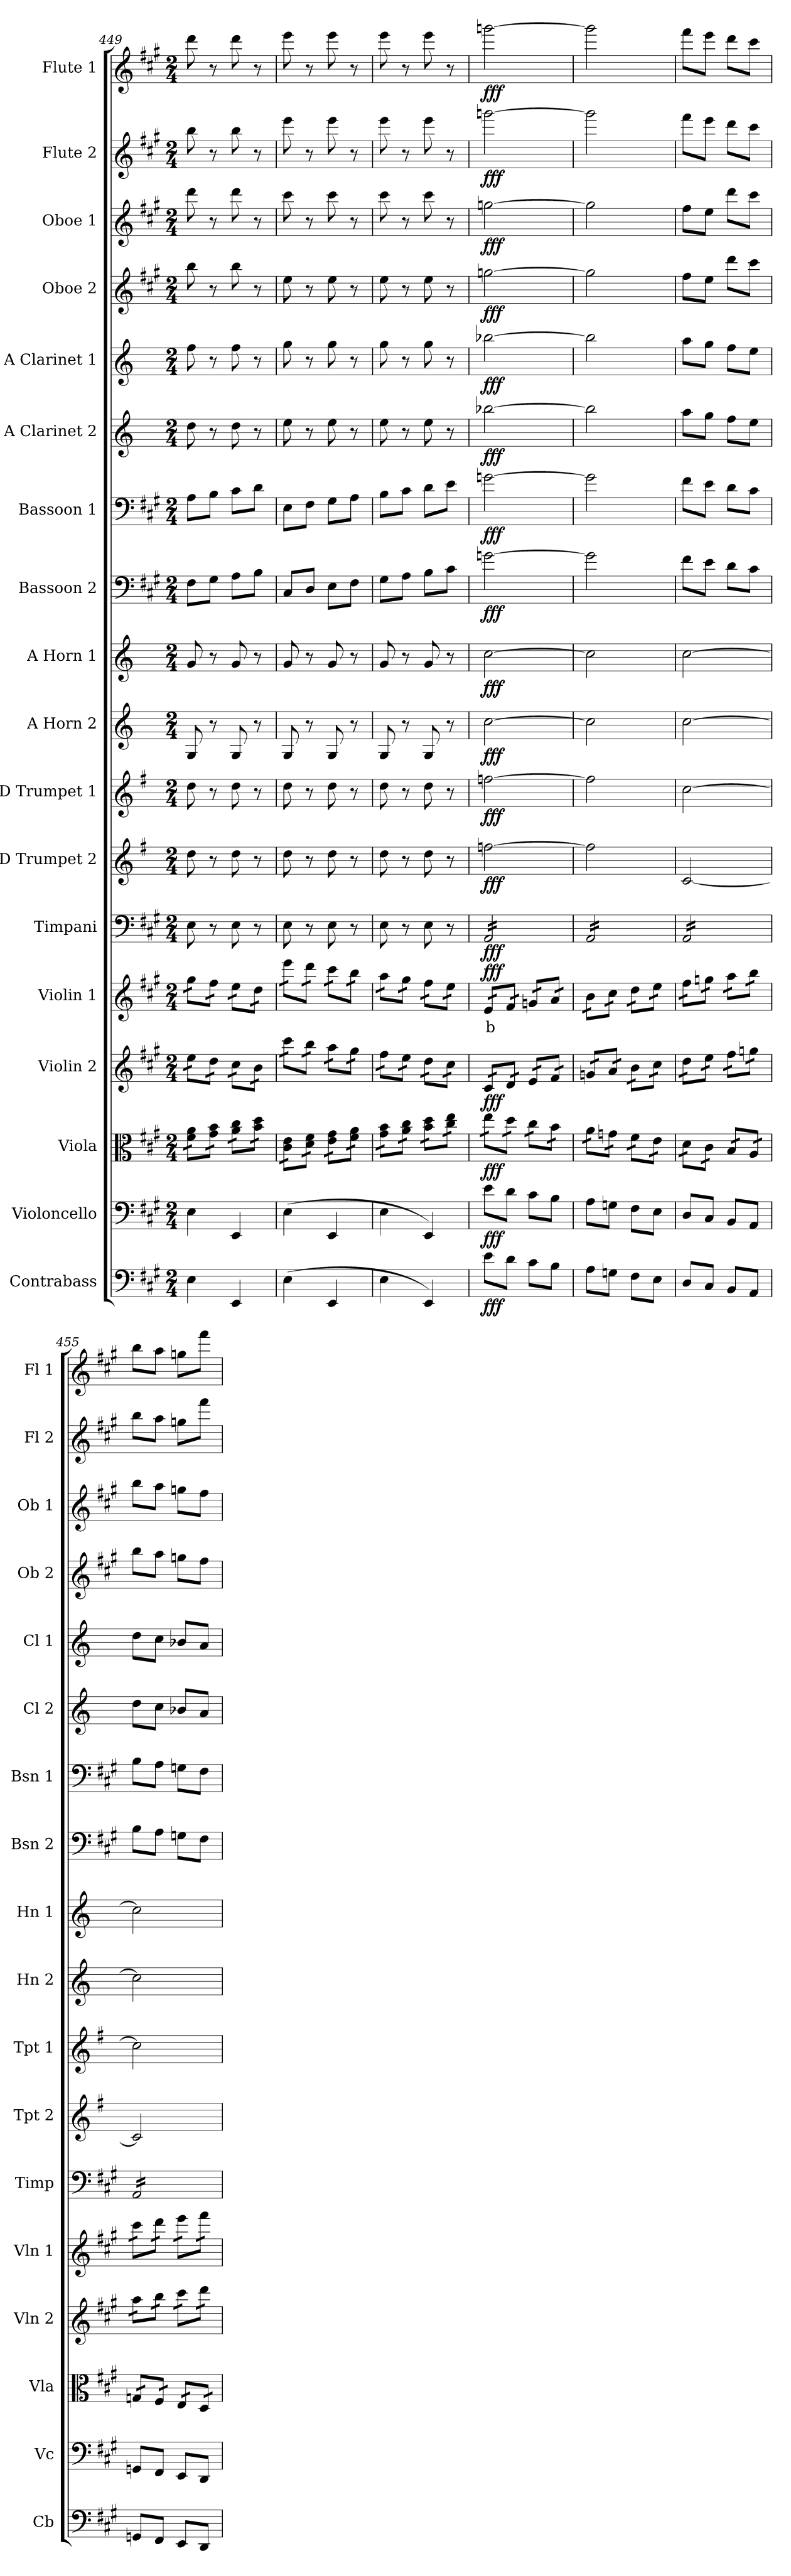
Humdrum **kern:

**kern	**dynam	**kern	**dynam	**kern	**dynam	**kern	**dynam	**kern	**text	**dynam	**kern	**dynam	**kern	**dynam	**kern	**dynam	**kern	**dynam	**kern	**dynam	**kern	**dynam	**kern	**dynam	**kern	**dynam	**kern	**dynam	**kern	**dynam	**kern	**dynam	**kern	**dynam	**kern	**dynam
*part18	*part18	*part17	*part17	*part16	*part16	*part15	*part15	*part14	*part14	*part14	*part13	*part13	*part12	*part12	*part11	*part11	*part10	*part10	*part9	*part9	*part8	*part8	*part7	*part7	*part6	*part6	*part5	*part5	*part4	*part4	*part3	*part3	*part2	*part2	*part1	*part1
*staff18	*staff18	*staff17	*staff17	*staff16	*staff16	*staff15	*staff15	*staff14	*staff14	*staff14	*staff13	*staff13	*staff12	*staff12	*staff11	*staff11	*staff10	*staff10	*staff9	*staff9	*staff8	*staff8	*staff7	*staff7	*staff6	*staff6	*staff5	*staff5	*staff4	*staff4	*staff3	*staff3	*staff2	*staff2	*staff1	*staff1
*I"Contrabass	*	*I"Violoncello	*	*I"Viola	*	*I"Violin 2	*	*I"Violin 1	*	*	*I"Timpani	*	*I"D Trumpet 2	*	*I"D Trumpet 1	*	*I"A Horn 2	*	*I"A Horn 1	*	*I"Bassoon 2	*	*I"Bassoon 1	*	*I"A Clarinet 2	*	*I"A Clarinet 1	*	*I"Oboe 2	*	*I"Oboe 1	*	*I"Flute 2	*	*I"Flute 1	*
*I'Cb	*	*I'Vc	*	*I'Vla	*	*I'Vln 2	*	*I'Vln 1	*	*	*I'Timp	*	*I'Tpt 2	*	*I'Tpt 1	*	*I'Hn 2	*	*I'Hn 1	*	*I'Bsn 2	*	*I'Bsn 1	*	*I'Cl 2	*	*I'Cl 1	*	*I'Ob 2	*	*I'Ob 1	*	*I'Fl 2	*	*I'Fl 1	*
*clefF4	*	*clefF4	*	*clefC3	*	*clefG2	*	*clefG2	*	*	*clefF4	*	*clefG2	*	*clefG2	*	*clefG2	*	*clefG2	*	*clefF4	*	*clefF4	*	*clefG2	*	*clefG2	*	*clefG2	*	*clefG2	*	*clefG2	*	*clefG2	*
*ITrd7c12	*	*	*	*	*	*	*	*	*	*	*	*	*ITrd-1c-2	*	*ITrd-1c-2	*	*ITrd2c3	*	*ITrd2c3	*	*	*	*	*	*ITrd2c3	*	*ITrd2c3	*	*	*	*	*	*	*	*	*
*k[f#c#g#]	*	*k[f#c#g#]	*	*k[f#c#g#]	*	*k[f#c#g#]	*	*k[f#c#g#]	*	*	*k[f#c#g#]	*	*k[f#c#g#]	*	*k[f#c#g#]	*	*k[f#c#g#]	*	*k[f#c#g#]	*	*k[f#c#g#]	*	*k[f#c#g#]	*	*k[f#c#g#]	*	*k[f#c#g#]	*	*k[f#c#g#]	*	*k[f#c#g#]	*	*k[f#c#g#]	*	*k[f#c#g#]	*
*M2/4	*	*M2/4	*	*M2/4	*	*M2/4	*	*M2/4	*	*	*M2/4	*	*M2/4	*	*M2/4	*	*M2/4	*	*M2/4	*	*M2/4	*	*M2/4	*	*M2/4	*	*M2/4	*	*M2/4	*	*M2/4	*	*M2/4	*	*M2/4	*
=449	=449	=449	=449	=449	=449	=449	=449	=449	=449	=449	=449	=449	=449	=449	=449	=449	=449	=449	=449	=449	=449	=449	=449	=449	=449	=449	=449	=449	=449	=449	=449	=449	=449	=449	=449	=449
*	*	*	*	*tremolo	*	*	*	*	*	*	*	*	*	*	*	*	*	*	*	*	*	*	*	*	*	*	*	*	*	*	*	*	*	*	*	*
*	*	*	*	*	*	*tremolo	*	*	*	*	*	*	*	*	*	*	*	*	*	*	*	*	*	*	*	*	*	*	*	*	*	*	*	*	*	*
*	*	*	*	*	*	*	*	*tremolo	*	*	*	*	*	*	*	*	*	*	*	*	*	*	*	*	*	*	*	*	*	*	*	*	*	*	*	*
4EE\	.	4E\	.	16f#\ 16a\LL	.	16ee\LL	.	16gg#\LL	.	.	8E\	.	8ee\	.	8ee\	.	8E/	.	8e/	.	8F#\L	.	8A\L	.	8b\	.	8dd\	.	8bb\	.	8ddd\	.	8bb\	.	8ddd\	.
.	.	.	.	16f#\ 16a\	.	16ee\	.	16gg#\	.	.	.	.	.	.	.	.	.	.	.	.	.	.	.	.	.	.	.	.	.	.	.	.	.	.	.	.
.	.	.	.	16g#\ 16b\	.	16dd\	.	16ff#\	.	.	8r	.	8r	.	8r	.	8r	.	8r	.	8G#\J	.	8B\J	.	8r	.	8r	.	8r	.	8r	.	8r	.	8r	.
.	.	.	.	16g#\ 16b\JJ	.	16dd\JJ	.	16ff#\JJ	.	.	.	.	.	.	.	.	.	.	.	.	.	.	.	.	.	.	.	.	.	.	.	.	.	.	.	.
4EEE/	.	4EE/	.	16a\ 16cc#\LL	.	16cc#\LL	.	16ee\LL	.	.	8E\	.	8ee\	.	8ee\	.	8E/	.	8e/	.	8A\L	.	8c#\L	.	8b\	.	8dd\	.	8bb\	.	8ddd\	.	8bb\	.	8ddd\	.
.	.	.	.	16a\ 16cc#\	.	16cc#\	.	16ee\	.	.	.	.	.	.	.	.	.	.	.	.	.	.	.	.	.	.	.	.	.	.	.	.	.	.	.	.
.	.	.	.	16b\ 16dd\	.	16b\	.	16dd\	.	.	8r	.	8r	.	8r	.	8r	.	8r	.	8B\J	.	8d\J	.	8r	.	8r	.	8r	.	8r	.	8r	.	8r	.
.	.	.	.	16b\ 16dd\JJ	.	16b\JJ	.	16dd\JJ	.	.	.	.	.	.	.	.	.	.	.	.	.	.	.	.	.	.	.	.	.	.	.	.	.	.	.	.
=450	=450	=450	=450	=450	=450	=450	=450	=450	=450	=450	=450	=450	=450	=450	=450	=450	=450	=450	=450	=450	=450	=450	=450	=450	=450	=450	=450	=450	=450	=450	=450	=450	=450	=450	=450	=450
(4EE\	.	(4E\	.	16c#\ 16e\LL	.	16ccc#\LL	.	16eee\LL	.	.	8E\	.	8ee\	.	8ee\	.	8E/	.	8e/	.	8C#/L	.	8E\L	.	8cc#\	.	8ee\	.	8ee\	.	8ccc#\	.	8eee\	.	8eee\	.
.	.	.	.	16c#\ 16e\	.	16ccc#\	.	16eee\	.	.	.	.	.	.	.	.	.	.	.	.	.	.	.	.	.	.	.	.	.	.	.	.	.	.	.	.
.	.	.	.	16d\ 16f#\	.	16bb\	.	16ddd\	.	.	8r	.	8r	.	8r	.	8r	.	8r	.	8D/J	.	8F#\J	.	8r	.	8r	.	8r	.	8r	.	8r	.	8r	.
.	.	.	.	16d\ 16f#\JJ	.	16bb\JJ	.	16ddd\JJ	.	.	.	.	.	.	.	.	.	.	.	.	.	.	.	.	.	.	.	.	.	.	.	.	.	.	.	.
4EEE/	.	4EE/	.	16e\ 16g#\LL	.	16aa\LL	.	16ccc#\LL	.	.	8E\	.	8ee\	.	8ee\	.	8E/	.	8e/	.	8E\L	.	8G#\L	.	8cc#\	.	8ee\	.	8ee\	.	8ccc#\	.	8eee\	.	8eee\	.
.	.	.	.	16e\ 16g#\	.	16aa\	.	16ccc#\	.	.	.	.	.	.	.	.	.	.	.	.	.	.	.	.	.	.	.	.	.	.	.	.	.	.	.	.
.	.	.	.	16f#\ 16a\	.	16gg#\	.	16bb\	.	.	8r	.	8r	.	8r	.	8r	.	8r	.	8F#\J	.	8A\J	.	8r	.	8r	.	8r	.	8r	.	8r	.	8r	.
.	.	.	.	16f#\ 16a\JJ	.	16gg#\JJ	.	16bb\JJ	.	.	.	.	.	.	.	.	.	.	.	.	.	.	.	.	.	.	.	.	.	.	.	.	.	.	.	.
!!LO:PB:g=z
=451	=451	=451	=451	=451	=451	=451	=451	=451	=451	=451	=451	=451	=451	=451	=451	=451	=451	=451	=451	=451	=451	=451	=451	=451	=451	=451	=451	=451	=451	=451	=451	=451	=451	=451	=451	=451
4EE\	.	4E\	.	16g#\ 16b\LL	.	16ff#\LL	.	16aa\LL	.	.	8E\	.	8ee\	.	8ee\	.	8E/	.	8e/	.	8G#\L	.	8B\L	.	8cc#\	.	8ee\	.	8ee\	.	8ccc#\	.	8eee\	.	8eee\	.
.	.	.	.	16g#\ 16b\	.	16ff#\	.	16aa\	.	.	.	.	.	.	.	.	.	.	.	.	.	.	.	.	.	.	.	.	.	.	.	.	.	.	.	.
.	.	.	.	16a\ 16cc#\	.	16ee\	.	16gg#\	.	.	8r	.	8r	.	8r	.	8r	.	8r	.	8A\J	.	8c#\J	.	8r	.	8r	.	8r	.	8r	.	8r	.	8r	.
.	.	.	.	16a\ 16cc#\JJ	.	16ee\JJ	.	16gg#\JJ	.	.	.	.	.	.	.	.	.	.	.	.	.	.	.	.	.	.	.	.	.	.	.	.	.	.	.	.
4EEE/)	.	4EE/)	.	16b\ 16dd\LL	.	16dd\LL	.	16ff#\LL	.	.	8E\	.	8ee\	.	8ee\	.	8E/	.	8e/	.	8B\L	.	8d\L	.	8cc#\	.	8ee\	.	8ee\	.	8ccc#\	.	8eee\	.	8eee\	.
.	.	.	.	16b\ 16dd\	.	16dd\	.	16ff#\	.	.	.	.	.	.	.	.	.	.	.	.	.	.	.	.	.	.	.	.	.	.	.	.	.	.	.	.
.	.	.	.	16cc#\ 16ee\	.	16cc#\	.	16ee\	.	.	8r	.	8r	.	8r	.	8r	.	8r	.	8c#\J	.	8e\J	.	8r	.	8r	.	8r	.	8r	.	8r	.	8r	.
.	.	.	.	16cc#\ 16ee\JJ	.	16cc#\JJ	.	16ee\JJ	.	.	.	.	.	.	.	.	.	.	.	.	.	.	.	.	.	.	.	.	.	.	.	.	.	.	.	.
=452	=452	=452	=452	=452	=452	=452	=452	=452	=452	=452	=452	=452	=452	=452	=452	=452	=452	=452	=452	=452	=452	=452	=452	=452	=452	=452	=452	=452	=452	=452	=452	=452	=452	=452	=452	=452
!	!LO:DY:b	!	!LO:DY:b	!	!LO:DY:b	!	!LO:DY:b	!	!LO:LY:b:color=#FF0000	!LO:DY:b	!	!LO:DY:b	!	!LO:DY:b	!	!LO:DY:b	!	!LO:DY:b	!	!LO:DY:b	!	!LO:DY:b	!	!LO:DY:b	!	!LO:DY:b	!	!LO:DY:b	!	!LO:DY:b	!	!LO:DY:b	!	!LO:DY:b	!	!LO:DY:b
*	*	*	*	*	*	*	*	*	*	*	*tremolo	*	*	*	*	*	*	*	*	*	*	*	*	*	*	*	*	*	*	*	*	*	*	*	*	*
8E\L	fff	8e\L	fff	16ee\LL	fff	16c#/LL	fff	16e/LL	b	fff	16AA/LL	fff	[2ggn\	fff	[2ggn\	fff	[2a\	fff	[2a\	fff	[2gn\	fff	[2gn\	fff	[2ggn\	fff	[2ggn\	fff	[2ggn\	fff	[2ggn\	fff	[2gggn\	fff	[2gggn\	fff
.	.	.	.	16ee\	.	16c#/	.	16e/	.	.	16AA/	.	.	.	.	.	.	.	.	.	.	.	.	.	.	.	.	.	.	.	.	.	.	.	.	.
8D\J	.	8d\J	.	16dd\	.	16d/	.	16f#/	.	.	16AA/	.	.	.	.	.	.	.	.	.	.	.	.	.	.	.	.	.	.	.	.	.	.	.	.	.
.	.	.	.	16dd\JJ	.	16d/JJ	.	16f#/JJ	.	.	16AA/	.	.	.	.	.	.	.	.	.	.	.	.	.	.	.	.	.	.	.	.	.	.	.	.	.
8C#\L	.	8c#\L	.	16cc#\LL	.	16e/LL	.	16gn/LL	.	.	16AA/	.	.	.	.	.	.	.	.	.	.	.	.	.	.	.	.	.	.	.	.	.	.	.	.	.
.	.	.	.	16cc#\	.	16e/	.	16gn/	.	.	16AA/	.	.	.	.	.	.	.	.	.	.	.	.	.	.	.	.	.	.	.	.	.	.	.	.	.
8BB\J	.	8B\J	.	16b\	.	16f#/	.	16a/	.	.	16AA/	.	.	.	.	.	.	.	.	.	.	.	.	.	.	.	.	.	.	.	.	.	.	.	.	.
.	.	.	.	16b\JJ	.	16f#/JJ	.	16a/JJ	.	.	16AA/JJ	.	.	.	.	.	.	.	.	.	.	.	.	.	.	.	.	.	.	.	.	.	.	.	.	.
=453	=453	=453	=453	=453	=453	=453	=453	=453	=453	=453	=453	=453	=453	=453	=453	=453	=453	=453	=453	=453	=453	=453	=453	=453	=453	=453	=453	=453	=453	=453	=453	=453	=453	=453	=453	=453
8AA\L	.	8A\L	.	16a\LL	.	16gn/LL	.	16b\LL	.	.	16AA/LL	.	2gg\]	.	2gg\]	.	2a\]	.	2a\]	.	2g\]	.	2g\]	.	2gg\]	.	2gg\]	.	2gg\]	.	2gg\]	.	2ggg\]	.	2ggg\]	.
.	.	.	.	16a\	.	16gn/	.	16b\	.	.	16AA/	.	.	.	.	.	.	.	.	.	.	.	.	.	.	.	.	.	.	.	.	.	.	.	.	.
8GGn\J	.	8Gn\J	.	16gn\	.	16a/	.	16cc#\	.	.	16AA/	.	.	.	.	.	.	.	.	.	.	.	.	.	.	.	.	.	.	.	.	.	.	.	.	.
.	.	.	.	16gn\JJ	.	16a/JJ	.	16cc#\JJ	.	.	16AA/	.	.	.	.	.	.	.	.	.	.	.	.	.	.	.	.	.	.	.	.	.	.	.	.	.
8FF#\L	.	8F#\L	.	16f#\LL	.	16b\LL	.	16dd\LL	.	.	16AA/	.	.	.	.	.	.	.	.	.	.	.	.	.	.	.	.	.	.	.	.	.	.	.	.	.
.	.	.	.	16f#\	.	16b\	.	16dd\	.	.	16AA/	.	.	.	.	.	.	.	.	.	.	.	.	.	.	.	.	.	.	.	.	.	.	.	.	.
8EE\J	.	8E\J	.	16e\	.	16cc#\	.	16ee\	.	.	16AA/	.	.	.	.	.	.	.	.	.	.	.	.	.	.	.	.	.	.	.	.	.	.	.	.	.
.	.	.	.	16e\JJ	.	16cc#\JJ	.	16ee\JJ	.	.	16AA/JJ	.	.	.	.	.	.	.	.	.	.	.	.	.	.	.	.	.	.	.	.	.	.	.	.	.
=454	=454	=454	=454	=454	=454	=454	=454	=454	=454	=454	=454	=454	=454	=454	=454	=454	=454	=454	=454	=454	=454	=454	=454	=454	=454	=454	=454	=454	=454	=454	=454	=454	=454	=454	=454	=454
8DD/L	.	8D/L	.	16d\LL	.	16dd\LL	.	16ff#\LL	.	.	16AA/LL	.	[2d/	.	[2dd\	.	[2a\	.	[2a\	.	8f#\L	.	8f#\L	.	8ff#\L	.	8ff#\L	.	8ff#\L	.	8ff#\L	.	8fff#\L	.	8fff#\L	.
.	.	.	.	16d\	.	16dd\	.	16ff#\	.	.	16AA/	.	.	.	.	.	.	.	.	.	.	.	.	.	.	.	.	.	.	.	.	.	.	.	.	.
8CC#/J	.	8C#/J	.	16c#\	.	16ee\	.	16ggn\	.	.	16AA/	.	.	.	.	.	.	.	.	.	8e\J	.	8e\J	.	8ee\J	.	8ee\J	.	8ee\J	.	8ee\J	.	8eee\J	.	8eee\J	.
.	.	.	.	16c#\JJ	.	16ee\JJ	.	16ggn\JJ	.	.	16AA/	.	.	.	.	.	.	.	.	.	.	.	.	.	.	.	.	.	.	.	.	.	.	.	.	.
8BBB/L	.	8BB/L	.	16B/LL	.	16ff#\LL	.	16aa\LL	.	.	16AA/	.	.	.	.	.	.	.	.	.	8d\L	.	8d\L	.	8dd\L	.	8dd\L	.	8ddd\L	.	8ddd\L	.	8ddd\L	.	8ddd\L	.
.	.	.	.	16B/	.	16ff#\	.	16aa\	.	.	16AA/	.	.	.	.	.	.	.	.	.	.	.	.	.	.	.	.	.	.	.	.	.	.	.	.	.
8AAA/J	.	8AA/J	.	16A/	.	16ggn\	.	16bb\	.	.	16AA/	.	.	.	.	.	.	.	.	.	8c#\J	.	8c#\J	.	8cc#\J	.	8cc#\J	.	8ccc#\J	.	8ccc#\J	.	8ccc#\J	.	8ccc#\J	.
.	.	.	.	16A/JJ	.	16ggn\JJ	.	16bb\JJ	.	.	16AA/JJ	.	.	.	.	.	.	.	.	.	.	.	.	.	.	.	.	.	.	.	.	.	.	.	.	.
=455	=455	=455	=455	=455	=455	=455	=455	=455	=455	=455	=455	=455	=455	=455	=455	=455	=455	=455	=455	=455	=455	=455	=455	=455	=455	=455	=455	=455	=455	=455	=455	=455	=455	=455	=455	=455
8GGGn/L	.	8GGn/L	.	16Gn/LL	.	16aa\LL	.	16ccc#\LL	.	.	16AA/LL	.	2d/]	.	2dd\]	.	2a\]	.	2a\]	.	8B\L	.	8B\L	.	8b\L	.	8b\L	.	8bb\L	.	8bb\L	.	8bb\L	.	8bb\L	.
.	.	.	.	16Gn/	.	16aa\	.	16ccc#\	.	.	16AA/	.	.	.	.	.	.	.	.	.	.	.	.	.	.	.	.	.	.	.	.	.	.	.	.	.
8FFF#/J	.	8FF#/J	.	16F#/	.	16bb\	.	16ddd\	.	.	16AA/	.	.	.	.	.	.	.	.	.	8A\J	.	8A\J	.	8a\J	.	8a\J	.	8aa\J	.	8aa\J	.	8aa\J	.	8aa\J	.
.	.	.	.	16F#/JJ	.	16bb\JJ	.	16ddd\JJ	.	.	16AA/	.	.	.	.	.	.	.	.	.	.	.	.	.	.	.	.	.	.	.	.	.	.	.	.	.
8EEE/L	.	8EE/L	.	16E/LL	.	16ccc#\LL	.	16eee\LL	.	.	16AA/	.	.	.	.	.	.	.	.	.	8Gn\L	.	8Gn\L	.	8gn/L	.	8gn/L	.	8ggn\L	.	8ggn\L	.	8ggn\L	.	8ggn\L	.
.	.	.	.	16E/	.	16ccc#\	.	16eee\	.	.	16AA/	.	.	.	.	.	.	.	.	.	.	.	.	.	.	.	.	.	.	.	.	.	.	.	.	.
8DDD/J	.	8DD/J	.	16D/	.	16ddd\	.	16fff#\	.	.	16AA/	.	.	.	.	.	.	.	.	.	8F#\J	.	8F#\J	.	8f#/J	.	8f#/J	.	8ff#\J	.	8ff#\J	.	8fff#\J	.	8fff#\J	.
.	.	.	.	16D/JJ	.	16ddd\JJ	.	16fff#\JJ	.	.	16AA/JJ	.	.	.	.	.	.	.	.	.	.	.	.	.	.	.	.	.	.	.	.	.	.	.	.	.
*	*	*	*	*	*	*	*	*	*	*	*Xtremolo	*	*	*	*	*	*	*	*	*	*	*	*	*	*	*	*	*	*	*	*	*	*	*	*	*
*	*	*	*	*	*	*	*	*Xtremolo	*	*	*	*	*	*	*	*	*	*	*	*	*	*	*	*	*	*	*	*	*	*	*	*	*	*	*	*
*	*	*	*	*	*	*Xtremolo	*	*	*	*	*	*	*	*	*	*	*	*	*	*	*	*	*	*	*	*	*	*	*	*	*	*	*	*	*	*
*	*	*	*	*Xtremolo	*	*	*	*	*	*	*	*	*	*	*	*	*	*	*	*	*	*	*	*	*	*	*	*	*	*	*	*	*	*	*	*
=	=	=	=	=	=	=	=	=	=	=	=	=	=	=	=	=	=	=	=	=	=	=	=	=	=	=	=	=	=	=	=	=	=	=	=	=
*-	*-	*-	*-	*-	*-	*-	*-	*-	*-	*-	*-	*-	*-	*-	*-	*-	*-	*-	*-	*-	*-	*-	*-	*-	*-	*-	*-	*-	*-	*-	*-	*-	*-	*-	*-	*-
